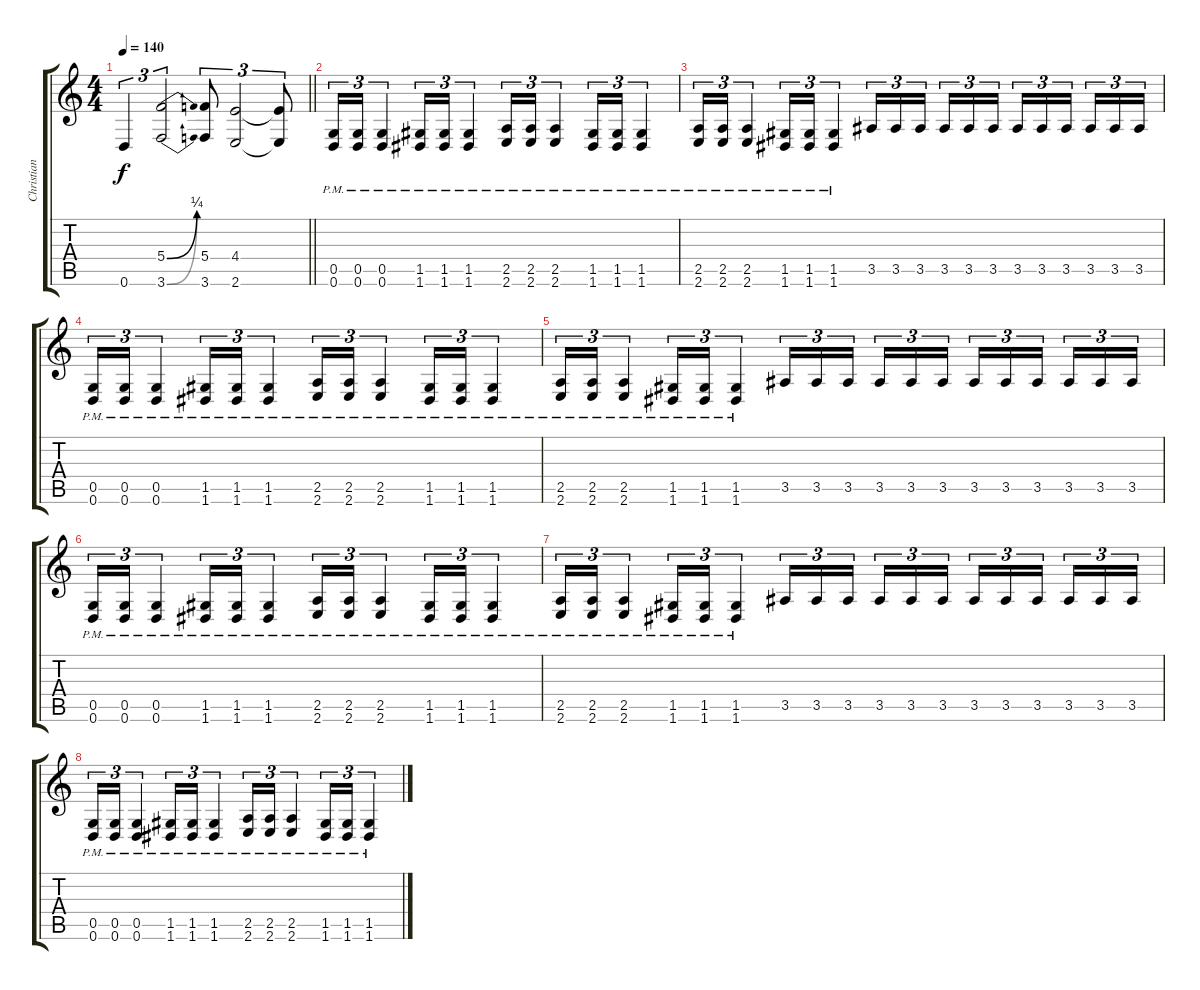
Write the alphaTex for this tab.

\track ("Christian Andreu" "Christian ") {instrument distortionguitar}
\staff {score tabs}
\tuning (D4 A3 F3 C3 G2 D2) {hide}
\ts (4 4)
\tempo 140
\clef g2
\barLineRight lightlight
\ks c
0.6.4{tu (3 2) dy f} (5.4{be (bend 0 0 60 1)} 3.6{be (bend 0 0 60 1)}).2{tu (3 2)} (5.4 3.6).8{tu (3 2)} (4.4 2.6).2{tu (3 2)} (4.4{t} 2.6{t}).8{tu (3 2)} |
\section ("" "")
(0.5 0.6{pm}).16{tu (3 2)} (0.5 0.6{pm}).16{tu (3 2)} (0.5 0.6{pm}).4{tu (3 2)} (1.5 1.6{pm}).16{tu (3 2)} (1.5 1.6{pm}).16{tu (3 2)} (1.5 1.6{pm}).4{tu (3 2)} (2.5 2.6{pm}).16{tu (3 2)} (2.5 2.6{pm}).16{tu (3 2)} (2.5 2.6{pm}).4{tu (3 2)} (1.5 1.6{pm}).16{tu (3 2)} (1.5 1.6{pm}).16{tu (3 2)} (1.5 1.6{pm}).4{tu (3 2)} |
(2.5 2.6{pm}).16{tu (3 2)} (2.5 2.6{pm}).16{tu (3 2)} (2.5 2.6{pm}).4{tu (3 2)} (1.5 1.6{pm}).16{tu (3 2)} (1.5 1.6{pm}).16{tu (3 2)} (1.5 1.6{pm}).4{tu (3 2)} 3.5.16{tu (3 2)} 3.5.16{tu (3 2)} 3.5.16{tu (3 2) beam splitsecondary} 3.5.16{tu (3 2)} 3.5.16{tu (3 2)} 3.5.16{tu (3 2)} 3.5.16{tu (3 2)} 3.5.16{tu (3 2)} 3.5.16{tu (3 2) beam splitsecondary} 3.5.16{tu (3 2)} 3.5.16{tu (3 2)} 3.5.16{tu (3 2)} |
(0.5 0.6{pm}).16{tu (3 2)} (0.5 0.6{pm}).16{tu (3 2)} (0.5 0.6{pm}).4{tu (3 2)} (1.5 1.6{pm}).16{tu (3 2)} (1.5 1.6{pm}).16{tu (3 2)} (1.5 1.6{pm}).4{tu (3 2)} (2.5 2.6{pm}).16{tu (3 2)} (2.5 2.6{pm}).16{tu (3 2)} (2.5 2.6{pm}).4{tu (3 2)} (1.5 1.6{pm}).16{tu (3 2)} (1.5 1.6{pm}).16{tu (3 2)} (1.5 1.6{pm}).4{tu (3 2)} |
(2.5 2.6{pm}).16{tu (3 2)} (2.5 2.6{pm}).16{tu (3 2)} (2.5 2.6{pm}).4{tu (3 2)} (1.5 1.6{pm}).16{tu (3 2)} (1.5 1.6{pm}).16{tu (3 2)} (1.5 1.6{pm}).4{tu (3 2)} 3.5.16{tu (3 2)} 3.5.16{tu (3 2)} 3.5.16{tu (3 2) beam splitsecondary} 3.5.16{tu (3 2)} 3.5.16{tu (3 2)} 3.5.16{tu (3 2)} 3.5.16{tu (3 2)} 3.5.16{tu (3 2)} 3.5.16{tu (3 2) beam splitsecondary} 3.5.16{tu (3 2)} 3.5.16{tu (3 2)} 3.5.16{tu (3 2)} |
(0.5 0.6{pm}).16{tu (3 2)} (0.5 0.6{pm}).16{tu (3 2)} (0.5 0.6{pm}).4{tu (3 2)} (1.5 1.6{pm}).16{tu (3 2)} (1.5 1.6{pm}).16{tu (3 2)} (1.5 1.6{pm}).4{tu (3 2)} (2.5 2.6{pm}).16{tu (3 2)} (2.5 2.6{pm}).16{tu (3 2)} (2.5 2.6{pm}).4{tu (3 2)} (1.5 1.6{pm}).16{tu (3 2)} (1.5 1.6{pm}).16{tu (3 2)} (1.5 1.6{pm}).4{tu (3 2)} |
(2.5 2.6{pm}).16{tu (3 2)} (2.5 2.6{pm}).16{tu (3 2)} (2.5 2.6{pm}).4{tu (3 2)} (1.5 1.6{pm}).16{tu (3 2)} (1.5 1.6{pm}).16{tu (3 2)} (1.5 1.6{pm}).4{tu (3 2)} 3.5.16{tu (3 2)} 3.5.16{tu (3 2)} 3.5.16{tu (3 2) beam splitsecondary} 3.5.16{tu (3 2)} 3.5.16{tu (3 2)} 3.5.16{tu (3 2)} 3.5.16{tu (3 2)} 3.5.16{tu (3 2)} 3.5.16{tu (3 2) beam splitsecondary} 3.5.16{tu (3 2)} 3.5.16{tu (3 2)} 3.5.16{tu (3 2)} |
(0.5 0.6{pm}).16{tu (3 2)} (0.5 0.6{pm}).16{tu (3 2)} (0.5 0.6{pm}).4{tu (3 2)} (1.5 1.6{pm}).16{tu (3 2)} (1.5 1.6{pm}).16{tu (3 2)} (1.5 1.6{pm}).4{tu (3 2)} (2.5 2.6{pm}).16{tu (3 2)} (2.5 2.6{pm}).16{tu (3 2)} (2.5 2.6{pm}).4{tu (3 2)} (1.5 1.6{pm}).16{tu (3 2)} (1.5 1.6{pm}).16{tu (3 2)} (1.5 1.6{pm}).4{tu (3 2)}
